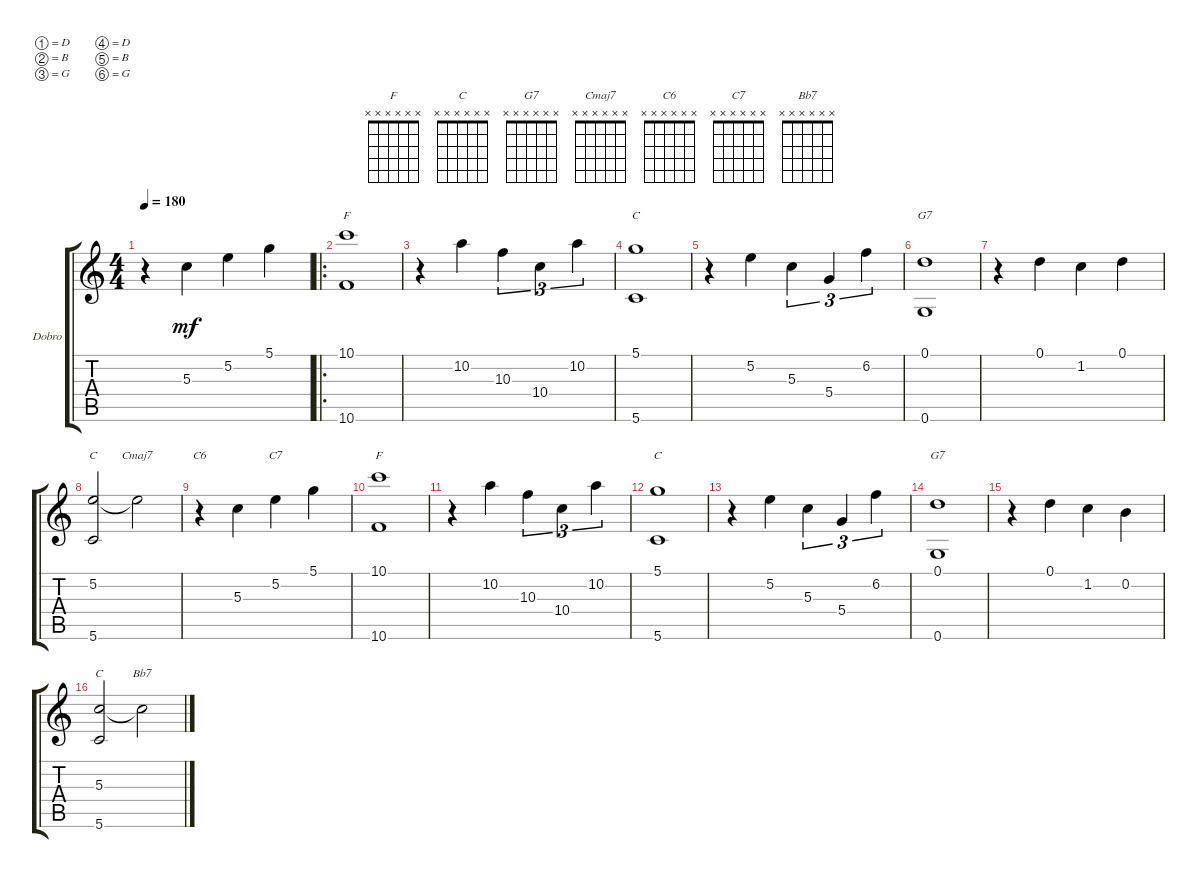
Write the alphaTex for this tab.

\defaultSystemsLayout 4
\bracketExtendMode groupsimilarinstruments
\firstSystemTrackNameOrientation horizontal
\otherSystemsTrackNameOrientation horizontal
\track ("Dobro" "Dobro") {instrument acousticguitarsteel}
\staff {score tabs}
\tuning (D4 B3 G3 D3 B2 G2)
\chord ("F" x x x x x x)
\chord ("C" x x x x x x)
\chord ("G7" x x x x x x)
\chord ("Cmaj7" x x x x x x)
\chord ("C6" x x x x x x)
\chord ("C7" x x x x x x)
\chord ("Bb7" x x x x x x)
\ts (4 4)
\tempo 180
\clef g2
\ks c
r.4{dy mf instrument acousticguitarsteel} 5.3.4 5.2.4 5.1.4 |
\ro
(10.1 10.6).1{ch "F"} |
r.4 10.2.4 10.3.4{tu (3 2)} 10.4.4{tu (3 2)} 10.2.4{tu (3 2)} |
(5.1 5.6).1{ch "C"} |
r.4 5.2.4 5.3.4{tu (3 2)} 5.4.4{tu (3 2)} 6.2.4{tu (3 2)} |
(0.1 0.6).1{ch "G7"} |
r.4 0.1.4 1.2.4 0.1.4 |
(5.2 5.6).2{ch "C"} 5.2{t}.2{ch "Cmaj7"} |
r.4{ch "C6"} 5.3.4 5.2.4{ch "C7"} 5.1.4 |
(10.1 10.6).1{ch "F"} |
r.4 10.2.4 10.3.4{tu (3 2)} 10.4.4{tu (3 2)} 10.2.4{tu (3 2)} |
(5.1 5.6).1{ch "C"} |
r.4 5.2.4 5.3.4{tu (3 2)} 5.4.4{tu (3 2)} 6.2.4{tu (3 2)} |
(0.1 0.6).1{ch "G7"} |
r.4 0.1.4 1.2.4 0.2.4 |
(5.6 5.3).2{ch "C"} 5.3{t}.2{ch "Bb7"}
